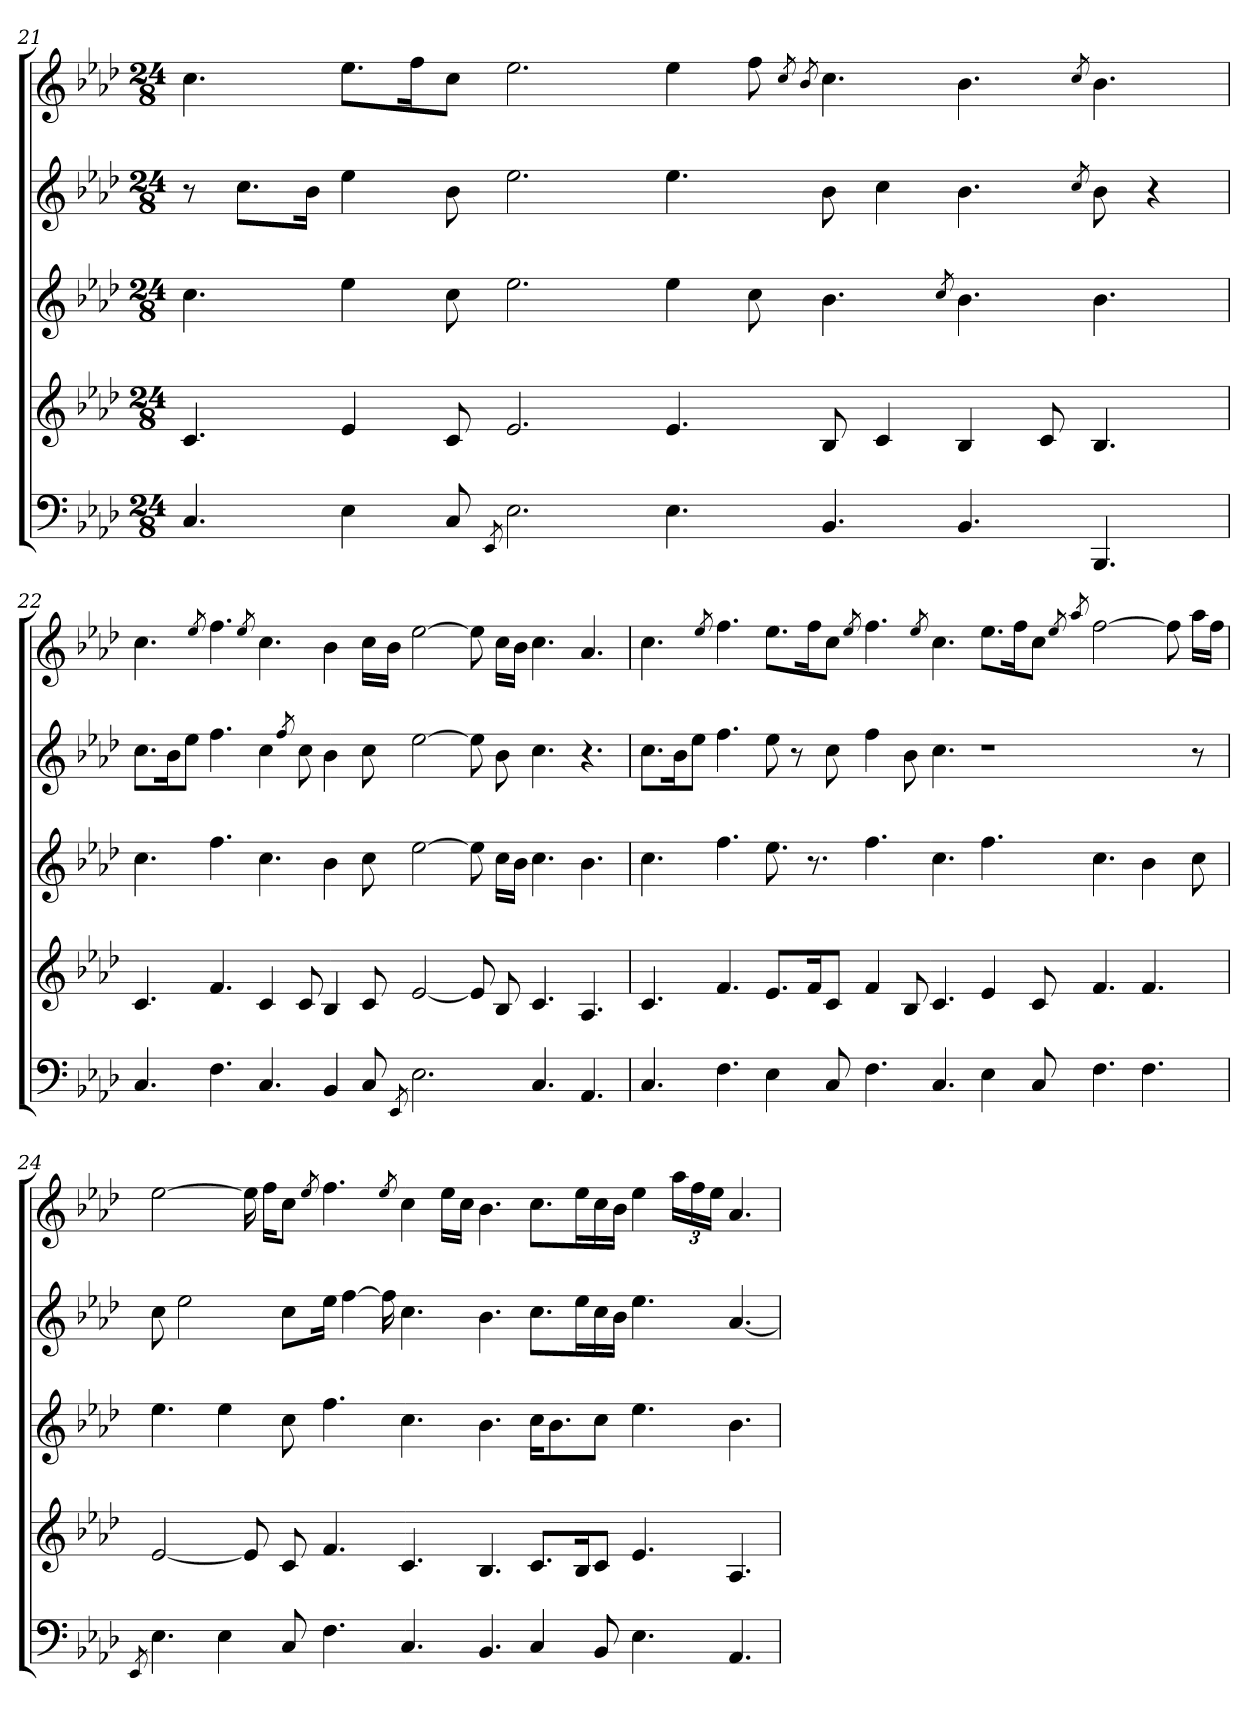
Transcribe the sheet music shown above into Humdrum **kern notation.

**kern	**kern	**kern	**kern	**kern
*part5	*part4	*part3	*part2	*part1
*staff5	*staff4	*staff3	*staff2	*staff1
*clefF4	*clefG2	*clefG2	*clefG2	*clefG2
*k[b-e-a-d-]	*k[b-e-a-d-]	*k[b-e-a-d-]	*k[b-e-a-d-]	*k[b-e-a-d-]
*M24/8	*M24/8	*M24/8	*M24/8	*M24/8
=21	=21	=21	=21	=21
4.C	4.c	4.cc	8r	4.cc
.	.	.	8.cc\L	.
.	.	.	16b-\Jk	.
4E-	4e-	4ee-	4ee-	8.ee-\L
.	.	.	.	16ff\K
8C	8c	8cc	8b-	8cc\J
8qEE-	.	.	.	.
2.E-	2.e-	2.ee-	2.ee-	2.ee-
4.E-	4.e-	4ee-	4.ee-	4ee-
.	.	8cc	.	8ff
.	.	.	.	8qcc
.	.	.	.	8qb-
4.BB-	8B-	4.b-	8b-	4.cc
.	4c	.	4cc	.
.	.	8qcc	.	.
4.BB-	4B-	4.b-	4.b-	4.b-
.	8c	.	.	.
.	.	.	8qcc	8qcc
4.BBB-	4.B-	4.b-	8b-	4.b-
.	.	.	4r	.
=22	=22	=22	=22	=22
4.C	4.c	4.cc	8.cc\L	4.cc
.	.	.	16b-\K	.
.	.	.	8ee-\J	.
.	.	.	.	8qee-
4.F	4.f	4.ff	4.ff	4.ff
.	.	.	.	8qee-
4.C	4c	4.cc	4cc	4.cc
.	.	.	8qff	.
.	8c	.	8cc	.
4BB-	4B-	4b-	4b-	4b-
8C	8c	8cc	8cc	16cc\LL
.	.	.	.	16b-\JJ
8qEE-	.	.	.	.
2.E-	[2e-	[2ee-	[2ee-	[2ee-
.	8e-]	8ee-]	8ee-]	8ee-]
.	8B-	16cc\LL	8b-	16cc\LL
.	.	16b-\JJ	.	16b-\JJ
4.C	4.c	4.cc	4.cc	4.cc
4.AA-	4.A-	4.b-	4.r	4.a-
=23	=23	=23	=23	=23
4.C	4.c	4.cc	8.cc\L	4.cc
.	.	.	16b-\K	.
.	.	.	8ee-\J	.
.	.	.	.	8qee-
4.F	4.f	4.ff	4.ff	4.ff
4E-	8.e-/L	8.ee-	8ee-	8.ee-\L
.	.	.	8r	.
.	16f/K	8.r	.	16ff\K
8C	8c/J	.	8cc	8cc\J
.	.	.	.	8qee-
4.F	4f	4.ff	4ff	4.ff
.	8B-	.	8b-	.
.	.	.	.	8qee-
4.C	4.c	4.cc	4.cc	4.cc
4E-	4e-	4.ff	1r	8.ee-\L
.	.	.	.	16ff\K
8C	8c	.	.	8cc\J
.	.	.	.	8qee-
.	.	.	.	8qaa-
4.F	4.f	4.cc	.	[2ff
4.F	4.f	4b-	.	.
.	.	.	.	8ff]
.	.	8cc	8r	16aa-\LL
.	.	.	.	16ff\JJ
=24	=24	=24	=24	=24
8qEE-	.	.	.	.
4.E-	[2e-	4.ee-	8cc	[2ee-
.	.	.	2ee-	.
4E-	.	4ee-	.	.
.	8e-]	.	.	16ee-]
.	.	.	.	16ff\KL
8C	8c	8cc	8cc\L	8cc\J
.	.	.	.	8qee-
4.F	4.f	4.ff	16ee-\Jk	4.ff
.	.	.	[4ff	.
.	.	.	16ff]	.
.	.	.	.	8qee-
4.C	4.c	4.cc	4.cc	4cc
.	.	.	.	16ee-\LL
.	.	.	.	16cc\JJ
4.BB-	4.B-	4.b-	4.b-	4.b-
4C	8.c/L	16cc\KL	8.cc\L	8.cc\L
.	.	8.b-\	.	.
.	16B-/K	.	16ee-\L	16ee-\L
8BB-	8c/J	8cc\J	16cc\	16cc\
.	.	.	16b-\JJ	16b-\JJ
4.E-	4.e-	4.ee-	4.ee-	4ee-
.	.	.	.	24aa-\LL
.	.	.	.	24ff\
.	.	.	.	24ee-\JJ
4.AA-	4.A-	4.b-	[4.a-	4.a-
=	=	=	=	=
*-	*-	*-	*-	*-
